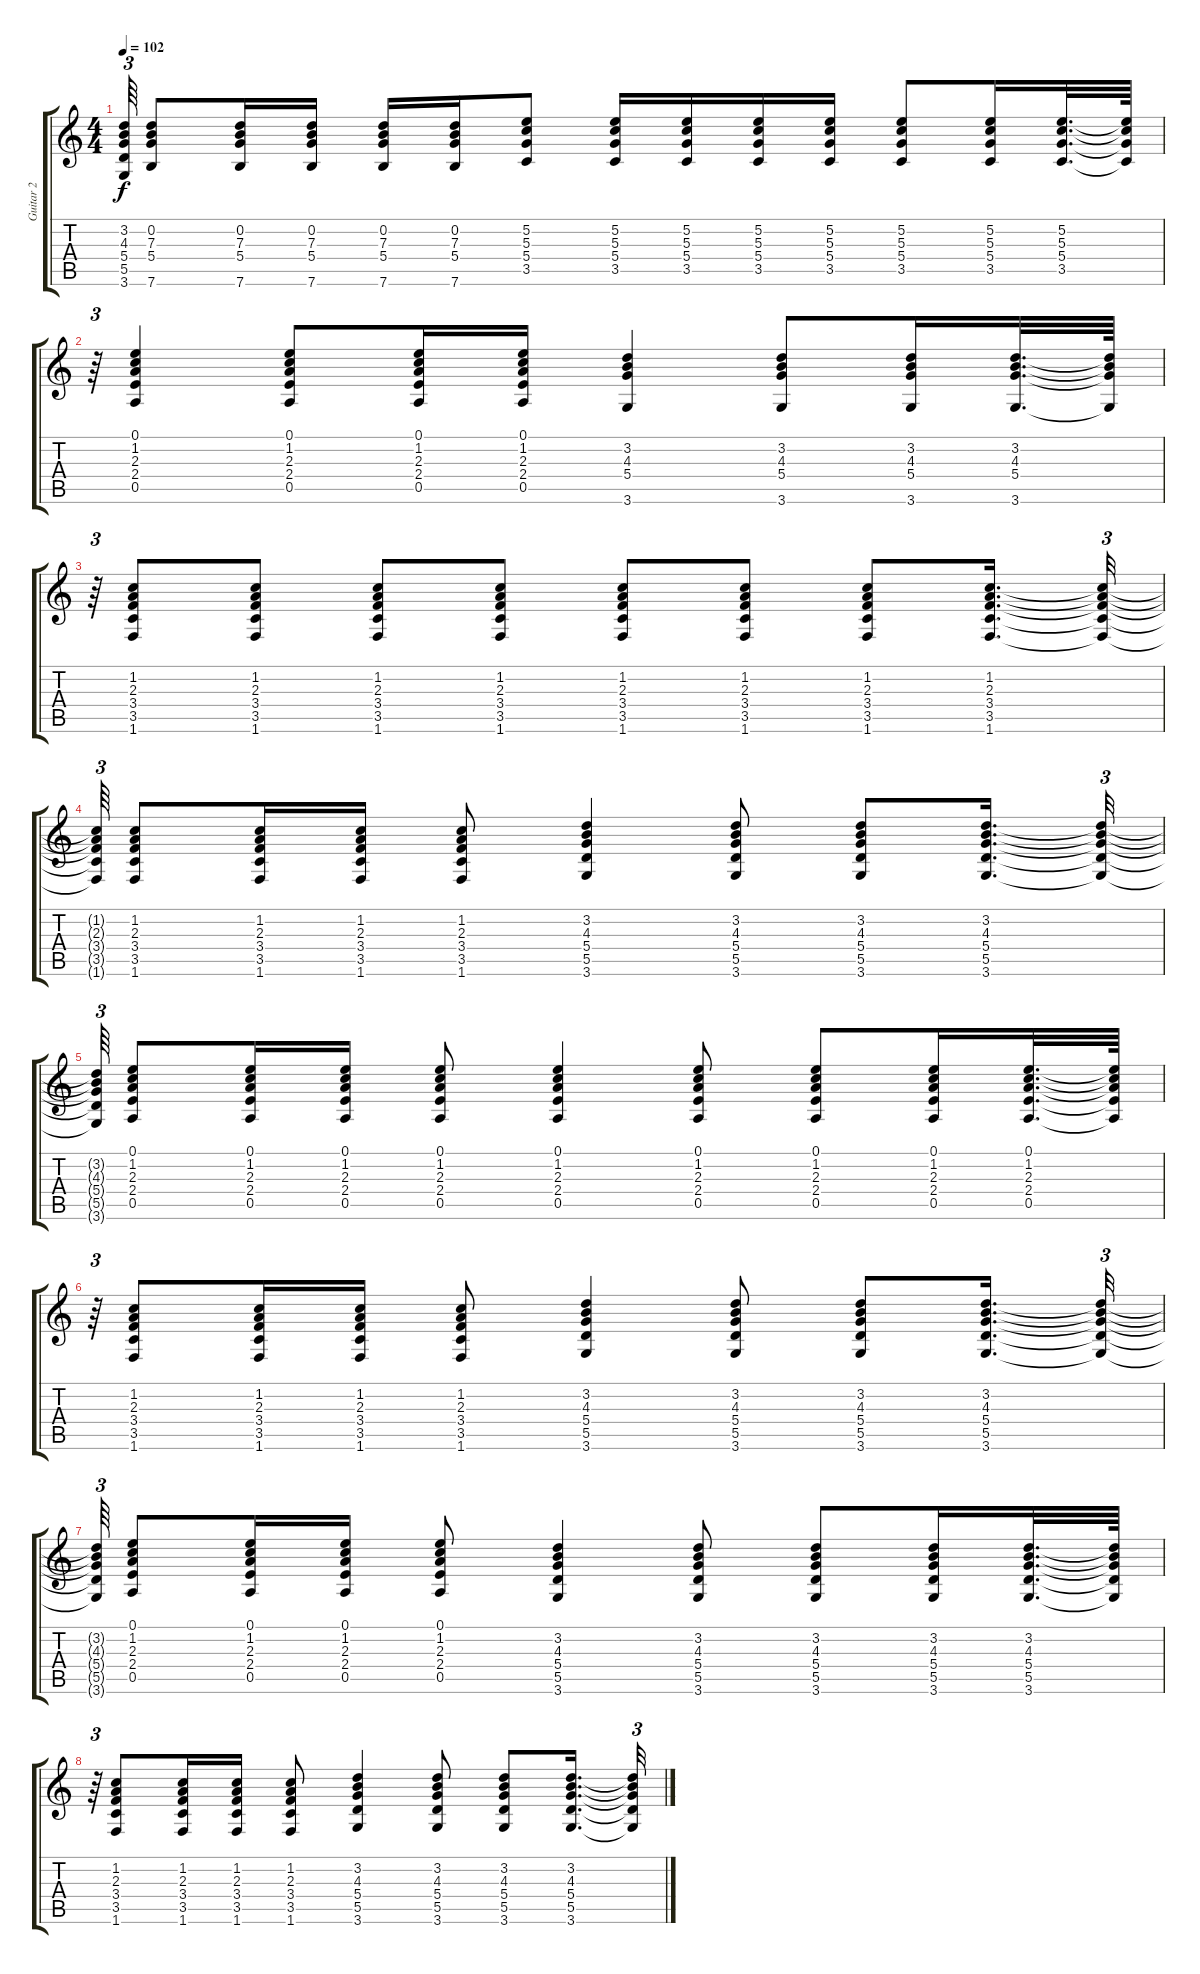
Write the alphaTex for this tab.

\track ("Guitar 2" "Guitar 2") {instrument electricguitarjazz}
\staff {score tabs}
\tuning (E4 B3 G3 D3 A2 E2) {hide}
\ts (4 4)
\tempo 102
\clef g2
\ks c
(3.2{t} 4.3{t} 5.4{t} 5.5{t} 3.6{t}).64{tu (3 2) dy f} (0.2 7.3 5.4 7.6).8 (0.2 7.3 5.4 7.6).16 (0.2 7.3 5.4 7.6).16 (0.2 7.3 5.4 7.6).16 (0.2 7.3 5.4 7.6).16 (5.2 5.3 5.4 3.5).8 (5.2 5.3 5.4 3.5).16 (5.2 5.3 5.4 3.5).16 (5.2 5.3 5.4 3.5).16 (5.2 5.3 5.4 3.5).16 (5.2 5.3 5.4 3.5).8 (5.2 5.3 5.4 3.5).16 (5.2 5.3 5.4 3.5).32{d} (5.2{t} 5.3{t} 5.4{t} 3.5{t}).64 |
r.64{tu (3 2)} (0.1 1.2 2.3 2.4 0.5).4 (0.1 1.2 2.3 2.4 0.5).8 (0.1 1.2 2.3 2.4 0.5).16 (0.1 1.2 2.3 2.4 0.5).16 (3.2 4.3 5.4 3.6).4 (3.2 4.3 5.4 3.6).8 (3.2 4.3 5.4 3.6).16 (3.2 4.3 5.4 3.6).32{d} (3.2{t} 4.3{t} 5.4{t} 3.6{t}).64 |
r.64{tu (3 2)} (1.2 2.3 3.4 3.5 1.6).8 (1.2 2.3 3.4 3.5 1.6).8 (1.2 2.3 3.4 3.5 1.6).8 (1.2 2.3 3.4 3.5 1.6).8 (1.2 2.3 3.4 3.5 1.6).8 (1.2 2.3 3.4 3.5 1.6).8 (1.2 2.3 3.4 3.5 1.6).8 (1.2 2.3 3.4 3.5 1.6).16{d} (1.2{t} 2.3{t} 3.4{t} 3.5{t} 1.6{t}).32{tu (3 2)} |
(1.2{t} 2.3{t} 3.4{t} 3.5{t} 1.6{t}).64{tu (3 2)} (1.2 2.3 3.4 3.5 1.6).8 (1.2 2.3 3.4 3.5 1.6).16 (1.2 2.3 3.4 3.5 1.6).16 (1.2 2.3 3.4 3.5 1.6).8 (3.2 4.3 5.4 5.5 3.6).4 (3.2 4.3 5.4 5.5 3.6).8 (3.2 4.3 5.4 5.5 3.6).8 (3.2 4.3 5.4 5.5 3.6).16{d} (3.2{t} 4.3{t} 5.4{t} 5.5{t} 3.6{t}).32{tu (3 2)} |
(3.2{t} 4.3{t} 5.4{t} 5.5{t} 3.6{t}).64{tu (3 2)} (0.1 1.2 2.3 2.4 0.5).8 (0.1 1.2 2.3 2.4 0.5).16 (0.1 1.2 2.3 2.4 0.5).16 (0.1 1.2 2.3 2.4 0.5).8 (0.1 1.2 2.3 2.4 0.5).4 (0.1 1.2 2.3 2.4 0.5).8 (0.1 1.2 2.3 2.4 0.5).8 (0.1 1.2 2.3 2.4 0.5).16 (0.1 1.2 2.3 2.4 0.5).32{d} (0.1{t} 1.2{t} 2.3{t} 2.4{t} 0.5{t}).64 |
r.64{tu (3 2)} (1.2 2.3 3.4 3.5 1.6).8 (1.2 2.3 3.4 3.5 1.6).16 (1.2 2.3 3.4 3.5 1.6).16 (1.2 2.3 3.4 3.5 1.6).8 (3.2 4.3 5.4 5.5 3.6).4 (3.2 4.3 5.4 5.5 3.6).8 (3.2 4.3 5.4 5.5 3.6).8 (3.2 4.3 5.4 5.5 3.6).16{d} (3.2{t} 4.3{t} 5.4{t} 5.5{t} 3.6{t}).32{tu (3 2)} |
(3.2{t} 4.3{t} 5.4{t} 5.5{t} 3.6{t}).64{tu (3 2)} (0.1 1.2 2.3 2.4 0.5).8 (0.1 1.2 2.3 2.4 0.5).16 (0.1 1.2 2.3 2.4 0.5).16 (0.1 1.2 2.3 2.4 0.5).8 (3.2 4.3 5.4 5.5 3.6).4 (3.2 4.3 5.4 5.5 3.6).8 (3.2 4.3 5.4 5.5 3.6).8 (3.2 4.3 5.4 5.5 3.6).16 (3.2 4.3 5.4 5.5 3.6).32{d} (3.2{t} 4.3{t} 5.4{t} 5.5{t} 3.6{t}).64 |
r.64{tu (3 2)} (1.2 2.3 3.4 3.5 1.6).8 (1.2 2.3 3.4 3.5 1.6).16 (1.2 2.3 3.4 3.5 1.6).16 (1.2 2.3 3.4 3.5 1.6).8 (3.2 4.3 5.4 5.5 3.6).4 (3.2 4.3 5.4 5.5 3.6).8 (3.2 4.3 5.4 5.5 3.6).8 (3.2 4.3 5.4 5.5 3.6).16{d} (3.2{t} 4.3{t} 5.4{t} 5.5{t} 3.6{t}).32{tu (3 2)}
